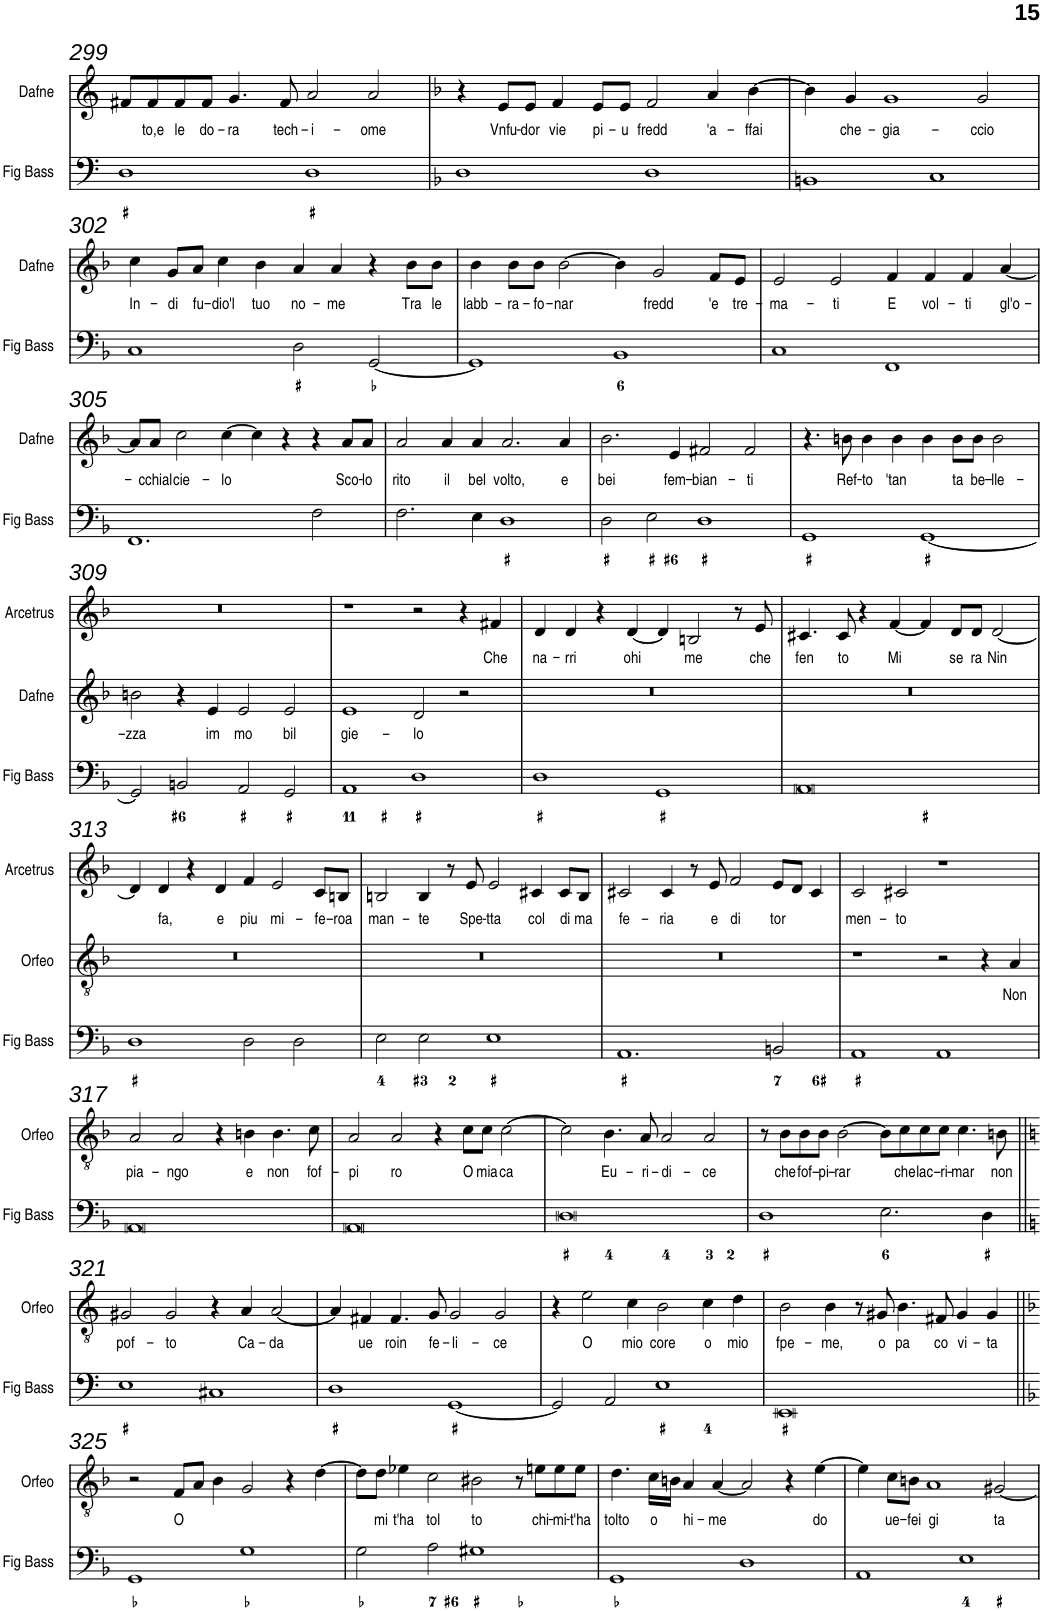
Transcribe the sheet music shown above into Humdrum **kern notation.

**kern	**kern	**text	**kern	**text	**kern	**text
*part4	*part3	*part3	*part2	*part2	*part1	*part1
*staff4	*staff3	*staff3	*staff2	*staff2	*staff1	*staff1
*I"Fig Bass	*I"Dafne	*	*I"Orfeo	*	*I"Arcetrus	*
*I'Fig Bass	*I'Dafne	*	*I'Orfeo	*	*I'Arcetrus	*
!!LO:PB:g=z
*clefF4	*clefG2	*	*clefGv2	*	*clefG2	*
*k[]	*k[]	*	*k[]	*	*k[]	*
*M4/2	*M4/2	*	*M4/2	*	*M4/2	*
=299	=299	=299	=299	=299	=299	=299
1D	8f#X/L	.	0r	.	0r	.
!	!	!LO:LY:b	!	!	!	!
.	8f#/	to,e	.	.	.	.
!	!	!LO:LY:b	!	!	!	!
.	8f#/	le	.	.	.	.
!	!	!LO:LY:b	!	!	!	!
.	8f#/J	do-	.	.	.	.
!	!	!LO:LY:b	!	!	!	!
.	4.g/	-ra	.	.	.	.
!	!	!LO:LY:b	!	!	!	!
.	8f#/	tech-	.	.	.	.
!	!	!LO:LY:b	!	!	!	!
1D	2a/	-i-	.	.	.	.
!	!	!LO:LY:b	!	!	!	!
.	2a/	-ome	.	.	.	.
=300	=300	=300	=300	=300	=300	=300
*k[b-]	*k[b-]	*	*k[b-]	*	*k[b-]	*
1D	4r	.	0r	.	0r	.
!	!	!LO:LY:b	!	!	!	!
.	8e/L	Vnfu-	.	.	.	.
!	!	!LO:LY:b	!	!	!	!
.	8e/J	-dor	.	.	.	.
!	!	!LO:LY:b	!	!	!	!
.	4f/	vie	.	.	.	.
!	!	!LO:LY:b	!	!	!	!
.	8e/L	pi-	.	.	.	.
!	!	!LO:LY:b	!	!	!	!
.	8e/J	-u	.	.	.	.
!	!	!LO:LY:b	!	!	!	!
1D	2f/	fredd	.	.	.	.
!	!	!LO:LY:b	!	!	!	!
.	4a/	'a-	.	.	.	.
!	!	!LO:LY:b	!	!	!	!
.	[4b-\	-ffai	.	.	.	.
=301	=301	=301	=301	=301	=301	=301
1BBn	4b-\]	.	0r	.	0r	.
!	!	!LO:LY:b	!	!	!	!
.	4g/	che-	.	.	.	.
!	!	!LO:LY:b	!	!	!	!
.	1g	-gia-	.	.	.	.
1C	.	.	.	.	.	.
!	!	!LO:LY:b	!	!	!	!
.	2g/	-ccio	.	.	.	.
!!LO:LB:g=z
=302	=302	=302	=302	=302	=302	=302
!	!	!LO:LY:b	!	!	!	!
1C	4cc\	In-	0r	.	0r	.
!	!	!LO:LY:b	!	!	!	!
.	8g/L	-di	.	.	.	.
!	!	!LO:LY:b	!	!	!	!
.	8a/J	fu-	.	.	.	.
!	!	!LO:LY:b	!	!	!	!
.	4cc\	-dio'l	.	.	.	.
!	!	!LO:LY:b	!	!	!	!
.	4b-\	tuo	.	.	.	.
!	!	!LO:LY:b	!	!	!	!
2D\	4a/	no-	.	.	.	.
!	!	!LO:LY:b	!	!	!	!
.	4a/	-me	.	.	.	.
[2GG/	4r	.	.	.	.	.
!	!	!LO:LY:b	!	!	!	!
.	8b-\L	Tra	.	.	.	.
!	!	!LO:LY:b	!	!	!	!
.	8b-\J	le	.	.	.	.
=303	=303	=303	=303	=303	=303	=303
!	!	!LO:LY:b	!	!	!	!
1GG]	4b-\	labb-	0r	.	0r	.
!	!	!LO:LY:b	!	!	!	!
.	8b-\L	-ra-	.	.	.	.
!	!	!LO:LY:b	!	!	!	!
.	8b-\J	-fo-	.	.	.	.
!	!	!LO:LY:b	!	!	!	!
.	[2b-\	-nar	.	.	.	.
1BB-	4b-\]	.	.	.	.	.
!	!	!LO:LY:b	!	!	!	!
.	2g/	fredd	.	.	.	.
!	!	!LO:LY:b	!	!	!	!
.	8f/L	'e	.	.	.	.
!	!	!LO:LY:b	!	!	!	!
.	8e/J	tre-	.	.	.	.
=304	=304	=304	=304	=304	=304	=304
!	!	!LO:LY:b	!	!	!	!
1C	2e/	-ma-	0r	.	0r	.
!	!	!LO:LY:b	!	!	!	!
.	2e/	-ti	.	.	.	.
!	!	!LO:LY:b	!	!	!	!
1FF	4f/	E	.	.	.	.
!	!	!LO:LY:b	!	!	!	!
.	4f/	vol-	.	.	.	.
!	!	!LO:LY:b	!	!	!	!
.	4f/	-ti	.	.	.	.
!	!	!LO:LY:b	!	!	!	!
.	[4a/	gl'o-	.	.	.	.
!!LO:LB:g=z
=305	=305	=305	=305	=305	=305	=305
1.FF	8a/L]	.	0r	.	0r	.
!	!	!LO:LY:b	!	!	!	!
.	8a/J	-cchial	.	.	.	.
!	!	!LO:LY:b	!	!	!	!
.	2cc\	cie-	.	.	.	.
!	!	!LO:LY:b	!	!	!	!
.	[4cc\	-lo	.	.	.	.
.	4cc\]	.	.	.	.	.
.	4r	.	.	.	.	.
2F\	4r	.	.	.	.	.
!	!	!LO:LY:b	!	!	!	!
.	8a/L	Sco-	.	.	.	.
!	!	!LO:LY:b	!	!	!	!
.	8a/J	-lo	.	.	.	.
=306	=306	=306	=306	=306	=306	=306
!	!	!LO:LY:b	!	!	!	!
2.F\	2a/	rito	0r	.	0r	.
!	!	!LO:LY:b	!	!	!	!
.	4a/	il	.	.	.	.
!	!	!LO:LY:b	!	!	!	!
4E\	4a/	bel	.	.	.	.
!	!	!LO:LY:b	!	!	!	!
1D	2.a/	volto,	.	.	.	.
!	!	!LO:LY:b	!	!	!	!
.	4a/	e	.	.	.	.
=307	=307	=307	=307	=307	=307	=307
!	!	!LO:LY:b	!	!	!	!
2D\	2.b-\	bei	0r	.	0r	.
2E\	.	.	.	.	.	.
!	!	!LO:LY:b	!	!	!	!
.	4e/	fem-	.	.	.	.
!	!	!LO:LY:b	!	!	!	!
1D	2f#X/	-bian-	.	.	.	.
!	!	!LO:LY:b	!	!	!	!
.	2f#/	-ti	.	.	.	.
=308	=308	=308	=308	=308	=308	=308
1GG	4.r	.	0r	.	0r	.
!	!	!LO:LY:b	!	!	!	!
.	8bn\	Ref-	.	.	.	.
!	!	!LO:LY:b	!	!	!	!
.	4b\	-to	.	.	.	.
!	!	!LO:LY:b	!	!	!	!
.	4b\	'tan	.	.	.	.
[1GG	4b\	.	.	.	.	.
!	!	!LO:LY:b	!	!	!	!
.	8b\L	ta	.	.	.	.
!	!	!LO:LY:b	!	!	!	!
.	8b\J	be-	.	.	.	.
!	!	!LO:LY:b	!	!	!	!
.	2b\	-lle-	.	.	.	.
!!LO:LB:g=z
=309	=309	=309	=309	=309	=309	=309
!	!	!LO:LY:b	!	!	!	!
2GG/]	2bn\	-zza	0r	.	0r	.
2BBn/	4r	.	.	.	.	.
!	!	!LO:LY:b	!	!	!	!
.	4e/	im	.	.	.	.
!	!	!LO:LY:b	!	!	!	!
2AA/	2e/	mo	.	.	.	.
!	!	!LO:LY:b	!	!	!	!
2GG/	2e/	bil	.	.	.	.
=310	=310	=310	=310	=310	=310	=310
!	!	!LO:LY:b	!	!	!	!
1AA	1e	gie-	0r	.	1r	.
!	!	!LO:LY:b	!	!	!	!
1D	2d/	-lo	.	.	2r	.
.	2r	.	.	.	4r	.
!	!	!	!	!	!	!LO:LY:b
.	.	.	.	.	4f#X/	Che
=311	=311	=311	=311	=311	=311	=311
!	!	!	!	!	!	!LO:LY:b
1D	0r	.	0r	.	4d/	na-
!	!	!	!	!	!	!LO:LY:b
.	.	.	.	.	4d/	-rri
.	.	.	.	.	4r	.
!	!	!	!	!	!	!LO:LY:b
.	.	.	.	.	[4d/	ohi
1GG	.	.	.	.	4d/]	.
!	!	!	!	!	!	!LO:LY:b
.	.	.	.	.	2Bn/	me
.	.	.	.	.	8r	.
!	!	!	!	!	!	!LO:LY:b
.	.	.	.	.	8e/	che
=312	=312	=312	=312	=312	=312	=312
!	!	!	!	!	!	!LO:LY:b
0AA	0r	.	0r	.	4.c#X/	fen
!	!	!	!	!	!	!LO:LY:b
.	.	.	.	.	8c#/	to
.	.	.	.	.	4r	.
!	!	!	!	!	!	!LO:LY:b
.	.	.	.	.	[4f/	Mi
.	.	.	.	.	4f/]	.
!	!	!	!	!	!	!LO:LY:b
.	.	.	.	.	8d/L	se
!	!	!	!	!	!	!LO:LY:b
.	.	.	.	.	8d/J	ra
!	!	!	!	!	!	!LO:LY:b
.	.	.	.	.	[2d/	Nin
!!LO:LB:g=z
=313	=313	=313	=313	=313	=313	=313
1D	0r	.	0r	.	4d/]	.
!	!	!	!	!	!	!LO:LY:b
.	.	.	.	.	4d/	fa,
.	.	.	.	.	4r	.
!	!	!	!	!	!	!LO:LY:b
.	.	.	.	.	4d/	e
!	!	!	!	!	!	!LO:LY:b
2D\	.	.	.	.	4f/	piu
!	!	!	!	!	!	!LO:LY:b
.	.	.	.	.	2e/	mi-
2D\	.	.	.	.	.	.
!	!	!	!	!	!	!LO:LY:b
.	.	.	.	.	8c/L	-fe-
!	!	!	!	!	!	!LO:LY:b
.	.	.	.	.	8Bn/J	-roa
=314	=314	=314	=314	=314	=314	=314
!	!	!	!	!	!	!LO:LY:b
2E\	0r	.	0r	.	2Bn/	man-
!	!	!	!	!	!	!LO:LY:b
2E\	.	.	.	.	4B/	-te
.	.	.	.	.	8r	.
!	!	!	!	!	!	!LO:LY:b
.	.	.	.	.	8e/	Spe-
!	!	!	!	!	!	!LO:LY:b
1E	.	.	.	.	2e/	-tta
!	!	!	!	!	!	!LO:LY:b
.	.	.	.	.	4c#X/	col
!	!	!	!	!	!	!LO:LY:b
.	.	.	.	.	8c#/L	di
!	!	!	!	!	!	!LO:LY:b
.	.	.	.	.	8B/J	ma
=315	=315	=315	=315	=315	=315	=315
!	!	!	!	!	!	!LO:LY:b
1.AA	0r	.	0r	.	2c#X/	fe-
!	!	!	!	!	!	!LO:LY:b
.	.	.	.	.	4c#/	-ria
.	.	.	.	.	8r	.
!	!	!	!	!	!	!LO:LY:b
.	.	.	.	.	8e/	e
!	!	!	!	!	!	!LO:LY:b
.	.	.	.	.	2f/	di
!	!	!	!	!	!	!LO:LY:b
2BBn/	.	.	.	.	8e/L	tor
.	.	.	.	.	8d/J	.
.	.	.	.	.	4c#/	.
=316	=316	=316	=316	=316	=316	=316
!	!	!	!	!	!	!LO:LY:b
1AA	0r	.	1r	.	2c/	men-
!	!	!	!	!	!	!LO:LY:b
.	.	.	.	.	2c#X/	-to
1AA	.	.	2r	.	1r	.
.	.	.	4r	.	.	.
!	!	!	!	!LO:LY:b	!	!
.	.	.	4A/	Non	.	.
!!LO:LB:g=z
=317	=317	=317	=317	=317	=317	=317
!	!	!	!	!LO:LY:b	!	!
0AA	0r	.	2A/	pia-	0r	.
!	!	!	!	!LO:LY:b	!	!
.	.	.	2A/	-ngo	.	.
.	.	.	4r	.	.	.
!	!	!	!	!LO:LY:b	!	!
.	.	.	4Bn\	e	.	.
!	!	!	!	!LO:LY:b	!	!
.	.	.	4.B\	non	.	.
!	!	!	!	!LO:LY:b	!	!
.	.	.	8c\	fof-	.	.
=318	=318	=318	=318	=318	=318	=318
!	!	!	!	!LO:LY:b	!	!
0AA	0r	.	2A/	-pi	0r	.
!	!	!	!	!LO:LY:b	!	!
.	.	.	2A/	ro	.	.
.	.	.	4r	.	.	.
!	!	!	!	!LO:LY:b	!	!
.	.	.	8c\L	O	.	.
!	!	!	!	!LO:LY:b	!	!
.	.	.	8c\J	mia	.	.
!	!	!	!	!LO:LY:b	!	!
.	.	.	[2c\	ca	.	.
=319	=319	=319	=319	=319	=319	=319
0D	0r	.	2c\]	.	0r	.
!	!	!	!	!LO:LY:b	!	!
.	.	.	4.B-\	Eu-	.	.
!	!	!	!	!LO:LY:b	!	!
.	.	.	8A/	-ri-	.	.
!	!	!	!	!LO:LY:b	!	!
.	.	.	2A/	-di-	.	.
!	!	!	!	!LO:LY:b	!	!
.	.	.	2A/	-ce	.	.
=320	=320	=320	=320	=320	=320	=320
1D	0r	.	8r	.	0r	.
!	!	!	!	!LO:LY:b	!	!
.	.	.	8B-\L	che	.	.
!	!	!	!	!LO:LY:b	!	!
.	.	.	8B-\	fof-	.	.
!	!	!	!	!LO:LY:b	!	!
.	.	.	8B-\J	-pi-	.	.
!	!	!	!	!LO:LY:b	!	!
.	.	.	[2B-\	-rar	.	.
2.E\	.	.	8B-\L]	.	.	.
!	!	!	!	!LO:LY:b	!	!
.	.	.	8c\	che	.	.
!	!	!	!	!LO:LY:b	!	!
.	.	.	8c\	lac-	.	.
!	!	!	!	!LO:LY:b	!	!
.	.	.	8c\J	-ri-	.	.
!	!	!	!	!LO:LY:b	!	!
.	.	.	4.c\	-mar	.	.
4D\	.	.	.	.	.	.
!	!	!	!	!LO:LY:b	!	!
.	.	.	8Bn\	non	.	.
!!LO:LB:g=z
=321||	=321||	=321||	=321||	=321||	=321||	=321||
*k[]	*k[]	*	*k[]	*	*k[]	*
!	!	!	!	!LO:LY:b	!	!
1E	0r	.	2G#X/	pof-	0r	.
!	!	!	!	!LO:LY:b	!	!
.	.	.	2G#/	-to	.	.
1C#X	.	.	4r	.	.	.
!	!	!	!	!LO:LY:b	!	!
.	.	.	4A/	Ca-	.	.
!	!	!	!	!LO:LY:b	!	!
.	.	.	[2A/	-da	.	.
=322	=322	=322	=322	=322	=322	=322
1D	0r	.	4A/]	.	0r	.
!	!	!	!	!LO:LY:b	!	!
.	.	.	4F#X/	ue	.	.
!	!	!	!	!LO:LY:b	!	!
.	.	.	4.F#/	roin	.	.
!	!	!	!	!LO:LY:b	!	!
.	.	.	8G/	fe-	.	.
!	!	!	!	!LO:LY:b	!	!
[1GG	.	.	2G/	-li-	.	.
!	!	!	!	!LO:LY:b	!	!
.	.	.	2G/	-ce	.	.
=323	=323	=323	=323	=323	=323	=323
2GG/]	0r	.	4r	.	0r	.
!	!	!	!	!LO:LY:b	!	!
.	.	.	2e\	O	.	.
2AA/	.	.	.	.	.	.
!	!	!	!	!LO:LY:b	!	!
.	.	.	4c\	mio	.	.
!	!	!	!	!LO:LY:b	!	!
1E	.	.	2B\	core	.	.
!	!	!	!	!LO:LY:b	!	!
.	.	.	4c\	o	.	.
!	!	!	!	!LO:LY:b	!	!
.	.	.	4d\	mio	.	.
=324	=324	=324	=324	=324	=324	=324
!	!	!	!	!LO:LY:b	!	!
0EE	0r	.	2B\	fpe-	0r	.
!	!	!	!	!LO:LY:b	!	!
.	.	.	4B\	-me,	.	.
.	.	.	8r	.	.	.
!	!	!	!	!LO:LY:b	!	!
.	.	.	8G#X/	o	.	.
!	!	!	!	!LO:LY:b	!	!
.	.	.	4.B\	pa	.	.
!	!	!	!	!LO:LY:b	!	!
.	.	.	8F#X/	co	.	.
!	!	!	!	!LO:LY:b	!	!
.	.	.	4G#/	vi-	.	.
!	!	!	!	!LO:LY:b	!	!
.	.	.	4G#/	-ta	.	.
!!LO:LB:g=z
=325||	=325||	=325||	=325||	=325||	=325||	=325||
*k[b-]	*k[b-]	*	*k[b-]	*	*k[b-]	*
1GG	0r	.	2r	.	0r	.
!	!	!	!	!LO:LY:b	!	!
.	.	.	8F/L	O	.	.
.	.	.	8A/J	.	.	.
.	.	.	4B-\	.	.	.
1G	.	.	2G/	.	.	.
.	.	.	4r	.	.	.
.	.	.	[4d\	.	.	.
=326	=326	=326	=326	=326	=326	=326
2G\	0r	.	8d\L]	.	0r	.
!	!	!	!	!LO:LY:b	!	!
.	.	.	8d\J	mi	.	.
!	!	!	!	!LO:LY:b	!	!
.	.	.	4e-X\	t'ha	.	.
!	!	!	!	!LO:LY:b	!	!
2A\	.	.	2c\	tol	.	.
!	!	!	!	!LO:LY:b	!	!
1G#X	.	.	2B#X\	to	.	.
.	.	.	8r	.	.	.
!	!	!	!	!LO:LY:b	!	!
.	.	.	8en\L	chi-	.	.
!	!	!	!	!LO:LY:b	!	!
.	.	.	8e\	-mi-	.	.
!	!	!	!	!LO:LY:b	!	!
.	.	.	8e\J	-t'ha	.	.
=327	=327	=327	=327	=327	=327	=327
!	!	!	!	!LO:LY:b	!	!
1GG	0r	.	4.d\	tolto	0r	.
!	!	!	!	!LO:LY:b	!	!
.	.	.	16c\LL	o	.	.
.	.	.	16Bn\JJ	.	.	.
!	!	!	!	!LO:LY:b	!	!
.	.	.	4A/	hi-	.	.
!	!	!	!	!LO:LY:b	!	!
.	.	.	[4A/	-me	.	.
1D	.	.	2A/]	.	.	.
.	.	.	4r	.	.	.
!	!	!	!	!LO:LY:b	!	!
.	.	.	[4e\	do	.	.
=328	=328	=328	=328	=328	=328	=328
1AA	0r	.	4e\]	.	0r	.
!	!	!	!	!LO:LY:b	!	!
.	.	.	8c\L	ue-	.	.
!	!	!	!	!LO:LY:b	!	!
.	.	.	8Bn\J	-fei	.	.
!	!	!	!	!LO:LY:b	!	!
.	.	.	1A	gi	.	.
1E	.	.	.	.	.	.
!	!	!	!	!LO:LY:b	!	!
.	.	.	[2G#X/	ta	.	.
=	=	=	=	=	=	=
*-	*-	*-	*-	*-	*-	*-
